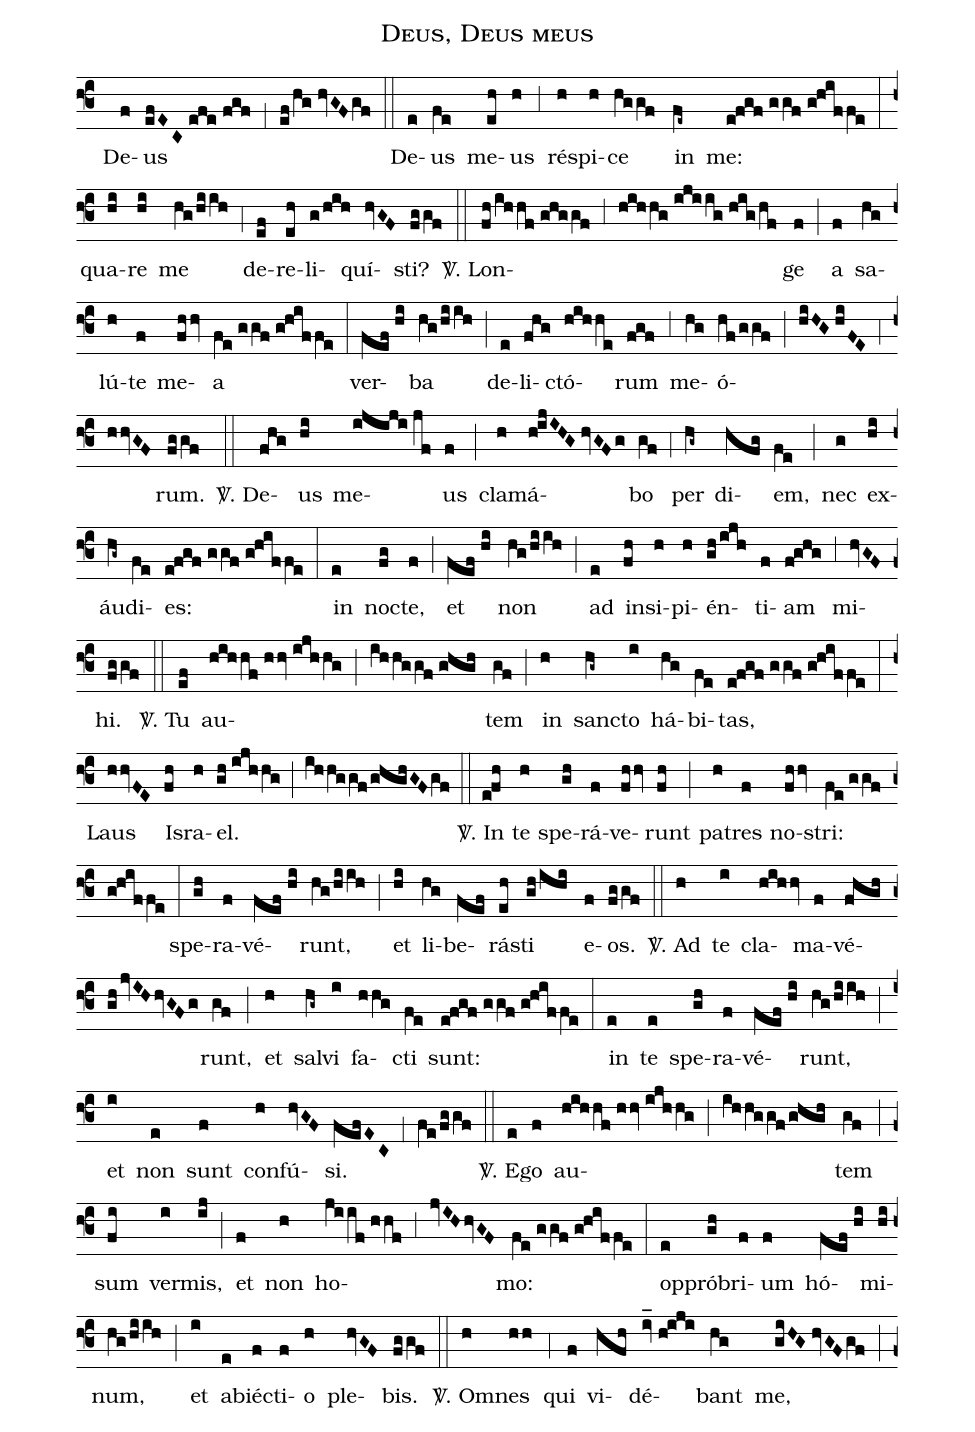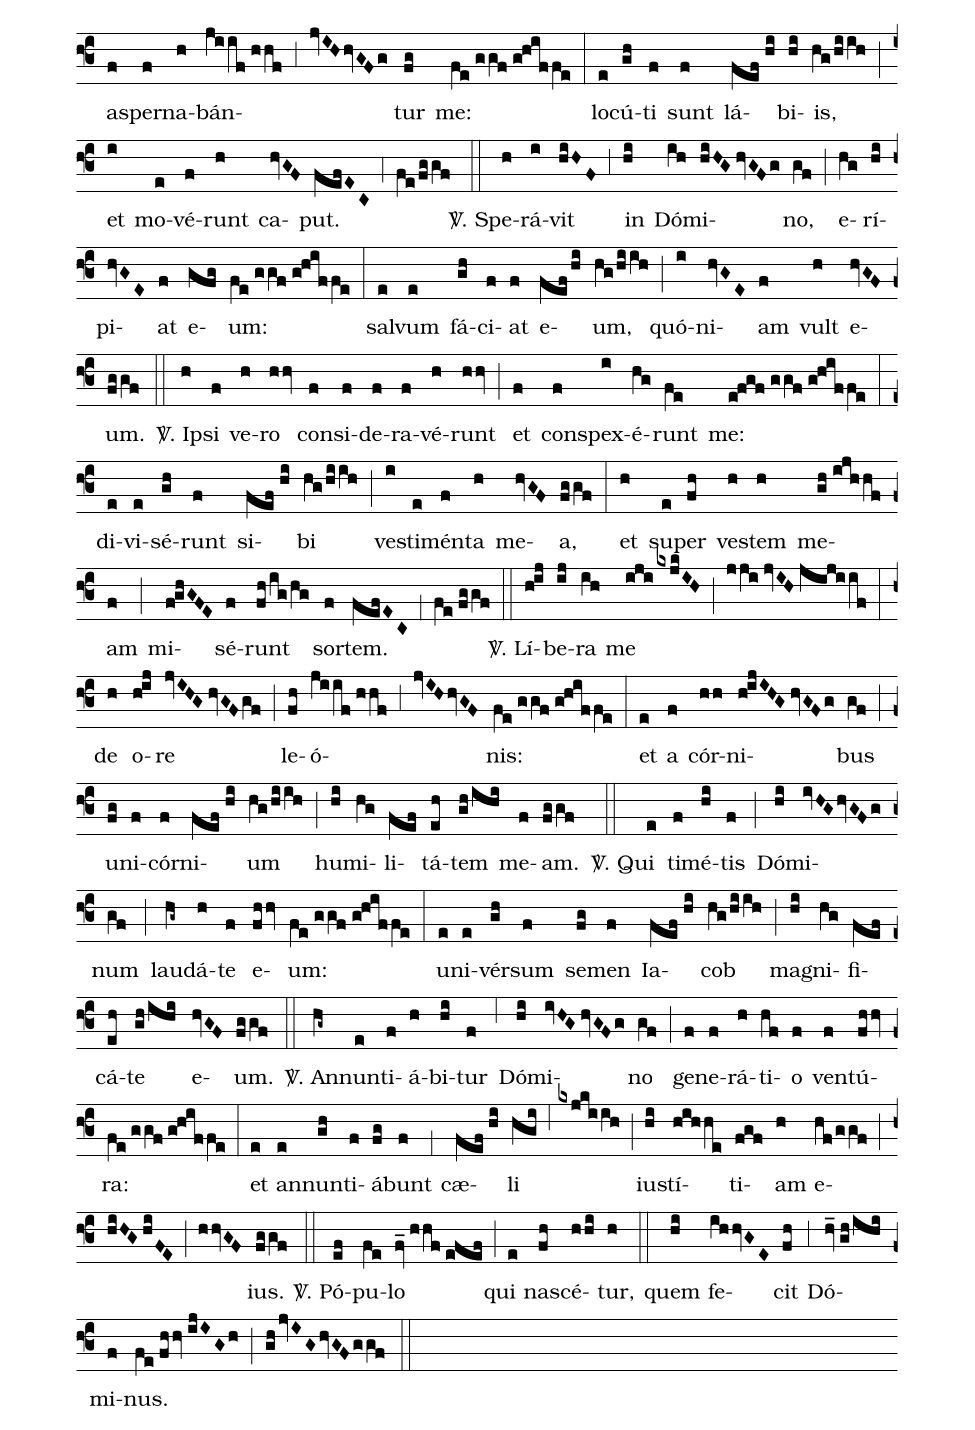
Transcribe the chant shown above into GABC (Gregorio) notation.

name:Deus, Deus meus;
mode:II;
office-part:Tractus;
%%
(f3) () De(f)us(efEC//efe//fgf) (,1) (ef/hg//hvGF/gf) (::) De(e)us(fe) me(eh)us(h) (,3) ré(h)spi(h)ce(hggf) in(fe~) me:(e!fgf//ggf//g!hiffe) (:) qua(hi)re(hi) me(hg/hiih) (,4) de(ef)re(eh)li(g/hih)quí(hvGF)sti?(fggf) (::) <sp>V/</sp>. Lon(fh/ihhf//ghggf)(,3)(hihhg//ijiig//hig/hf)ge(f) (;) a(f) sa(hg)lú(h)te(f) me(fhhv)a(fe//ggf//g!hiffe) (:) ver(fef//hi)ba(hg/hiih) (;) de(e)li(fhg)ctó(hihhe)rum(fgf) (,3) me(hg)ó(hf/ggf)(;)(hiHG//hiFE)(,4)(hhvGF)rum.(fggf) (::) <sp>V/</sp>. De(fhg)us(hi) me(ijiji//jf)us(f) (;) cla(h)má(h!ijIHG//hvGFg)bo(gf) (,4) per(hg~) di(hfg)em,(fe) (;) nec(g) ex(hi)áu(hg~)di(fe)es:(e!fgf//ggf//g!hiffe) (:) in(e) no(fg)cte,(f) (;) et(fef//hi) non(hg/hiih) (;) ad(e) in(fh)si(h)pi(h)én(gh/ijh)ti(f)am(f!ghg) (,3) mi(hvGF)hi.(fggf) (::) <sp>V/</sp>. Tu(ef) au(hihhf//hhv//ijhhg)(;)(ihhggf//ghgh)tem(gf) (;) in(h) san(hg~)cto(i) há(hg)bi(fe)tas,(e!fgf//ggf//g!hiffe) (:) Laus(hhvFE) Is(fh)ra(h)el.(gh//ijhhg) (;) (ihhggf/ghghGF/gf) (::) <sp>V/</sp>. In(e!fh) te(h) spe(gh)rá(f)ve(fhhv)runt(fh) (;) pa(h)tres(f) no(fhhv)stri:(fe//ggf//g!hiffe) (:) spe(gh)ra(f)vé(fef//hi)runt,(hg/hiih) (;) et(hi) li(hg)be(fef)rá(eh)sti(gh/ihi) e(f)os.(fggf) (::) <sp>V/</sp>. Ad(h) te(i) cla(hihhv)ma(f)vé(fhgh//gh/jvIH/hvGFg)runt,(gf) (;) et(h) sal(hg~)vi(i) fa(hhg)cti(fe) sunt:(e!fgf//ggf//g!hiffe) (:) in(e) te(e) spe(gh)ra(f)vé(fef//hi)runt,(hg/hiih) (;) et(i) non(e) sunt(f) con(h)fú(hvGF)si.(fefEC) (,1) (fe/fggf) (::) <sp>V/</sp>. E(e)go(f) au(hihhf//hhv//ijhhg)(;)(ihhggf/ghgh)tem(gf) (;) sum(fi) ver(i)mis,(ij) (;) et(f) non(h) ho(jiif//hhf)(,3)(jvIH/hvGF)mo:(fe//ggf//g!hiffe) (:) op(e)pró(gh)bri(f)um(f) hó(fef//hi)mi(hi)num,(hg/hiih) (;) et(i) ab(e)ié(f)cti(f)o(h) ple(hvGF)bis.(fggf) (::) <sp>V/</sp>. O(h)mnes(hh) (,4) qui(f) vi(hfh)dé(iv_//h!iji)bant(hg) me,(giHG//hvGF/gf) (;) a(f)sper(f)na(h)bán(jiif//hhf)(,3)(jvIH/hvGFg)tur(fg) me:(fe//ggf//g!hiffe) (:) lo(e)cú(gh)ti(f) sunt(f) lá(fef//hi)bi(hi)is,(hg/hiih) (;) et(i) mo(e)vé(f)runt(h) ca(hvGF)put.(fefEC) (,4) (fe/fggf) (::) <sp>V/</sp>. Spe(h)rá(i)vit(hiHF) (,3) in(hi) Dó(ih)mi(hiHG//hvGFg)no,(gf) (;) e(hg)rí(hi)pi(hvGE)at(f) e(gfg)um:(fe//ggf//g!hiffe) (:) sal(e)vum(e) fá(gh)ci(f)at(f) e(fef/hi)um,(hg/hiih) (;) quó(i)ni(hvGE)am(f) vult(h) e(hvGF)um.(fggf) (::) <sp>V/</sp>. I(h)psi(f) ve(h)ro(hhv) con(f)si(f)de(f)ra(f)vé(h)runt(hhv) (;) et(f) con(f)spex(i)é(hg)runt(fe) me:(e!fgf//ggf//g!hiffe) (:) di(e)vi(e)sé(gh)runt(f) si(fef//hi)bi(hg/hiih) (;) ve(i)sti(e)mén(f)ta(h) me(hvGF)a,(fggf) (:) et(h) su(e)per(fh) ve(h)stem(h) me(gh//ijhhf)am(f) (;) mi(f!ghGFE)sé(f)runt(fh/ig/hg) sor(f)tem.(fefEC) (,1) (fe//fggf) (::) <sp>V/</sp>. Lí(h!ij)be(ij)ra(ih) me(iji/kxjkIH) (;) (jji//jvIH//jijiif) (:) de(h) o(h!ij)re(jvIHG//hvGFgf) (;) le(fh)ó(jiif//hhf)(,3)(jvIH/hvGF)nis:(fe//ggf//g!hiffe) (:) et(e) a(f) cór(hh)ni(h!ijIHG//hvGFg)bus(gf) (;) u(fg)ni(f)cór(f)ni(fef//hi)um(hg/hiih) (;) hu(hi)mi(hg)li(fef)tá(eh)tem(gh/ihi) me(f)am.(fggf) (::) <sp>V/</sp>. Qui(e) ti(f)mé(hi)tis(f) (;) Dó(hi)mi(ivHG/hvGFg)num(gf) (;) lau(hg~)dá(h)te(f) e(fhhv)um:(fe//ggf//g!hiffe) (:) u(e)ni(e)vér(gh)sum(f) se(fg)men(f) Ia(fef//hi)cob(hg/hiih) (;) ma(hi)gni(hg)fi(fef)cá(eh)te(gh/ihi) e(hvGF)um.(fggf) (::) <sp>V/</sp>. An(hg~)nun(e)ti(f)á(h)bi(hi)tur(f) (,6) Dó(hi)mi(ivHG//hvGFg)no(gf) (;) ge(f)ne(f)rá(h)ti(hf)o(f) ven(f)tú(fhhv)ra:(fe//ggf//g!hiffe) (:) et(e) an(e)nun(gh)ti(f)á(fg)bunt(f) (,1) cæ(fef//hi)li(hgi) (,6) (kxjkiih) (;) iu(hi)stí(hihhe)ti(fgf)am(h) e(hf/ggf)(;)(hiHG//hiFE)(;)(hhvGF)ius.(fggf) (::) <sp>V/</sp>. Pó(ef)pu(fe)lo(fv_//hhf//efef) (;) qui(e) na(fh)scé(hhi)tur,(h) (::) quem(hi) fe(ihhvGE)cit(fh) (,3) Dó(hv_//gh/ihi)mi(f)nus.(fe//fhhv//ijIGh) (;) (gh/jvIG/hvGF/ggf) (::)
